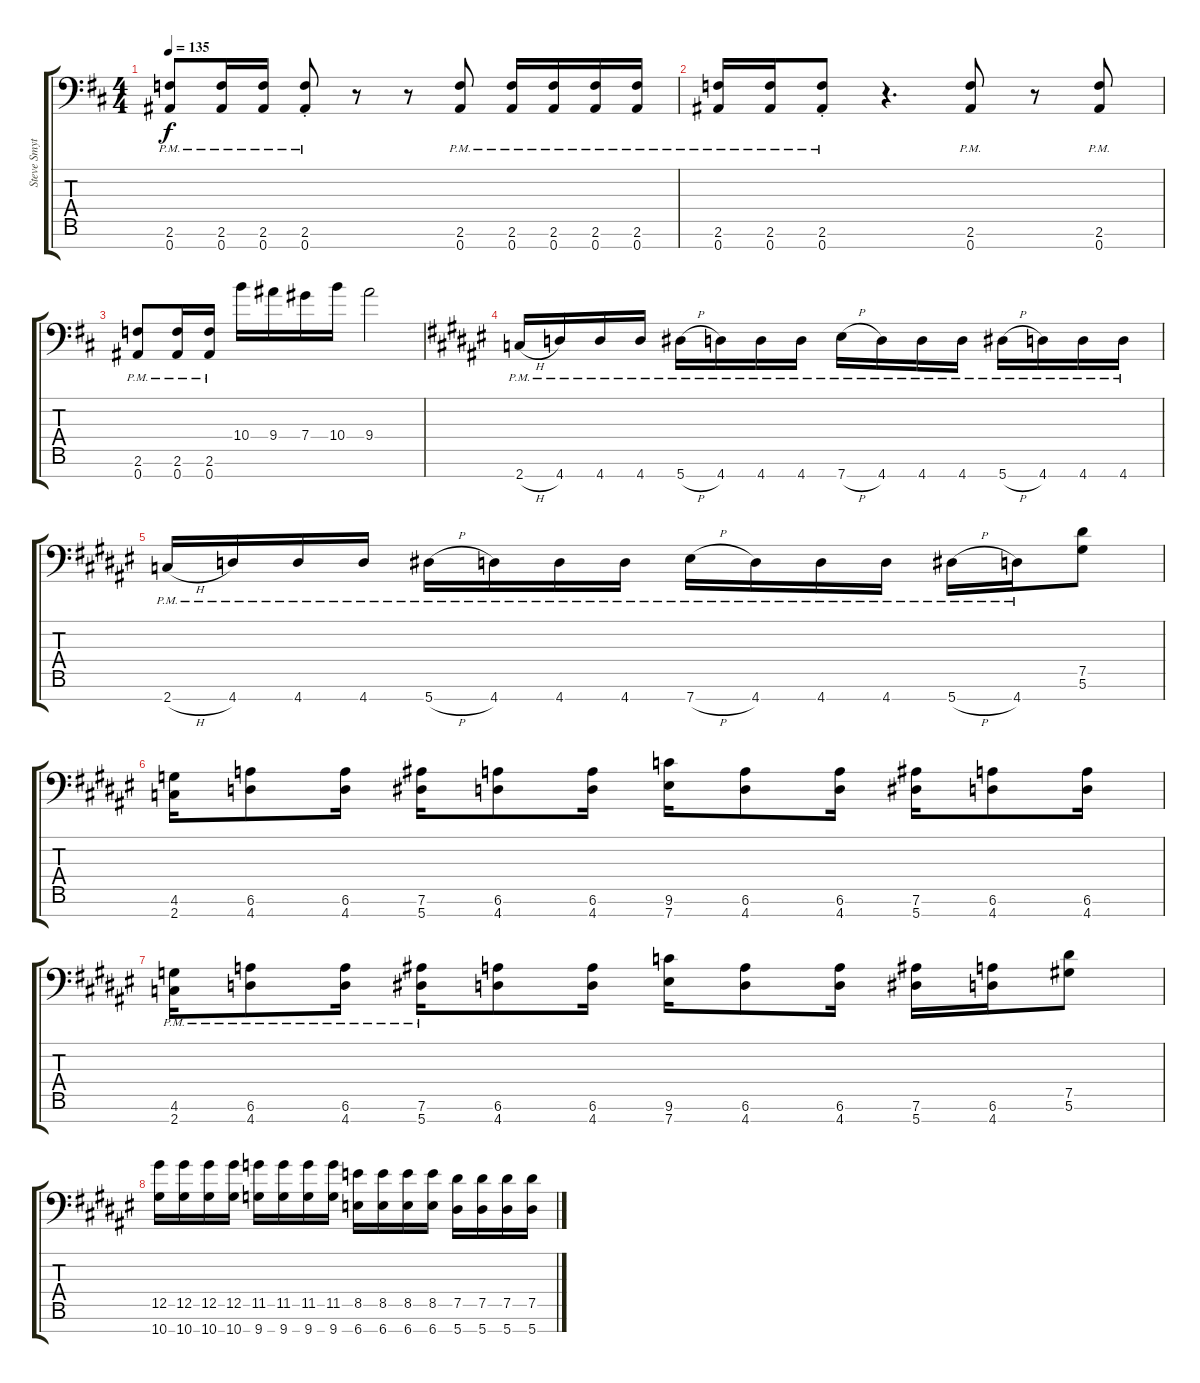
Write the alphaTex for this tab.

\track ("Steve Smyth" "Steve Smyt") {instrument distortionguitar}
\staff {score tabs}
\tuning (Eb4 Bb3 Gb3 Db3 Ab2 Eb2 Bb1) {hide}
\ts (4 4)
\tempo 135
\clef f4
\ks d
(2.6{pm} 0.7{pm}).8{dy f} (2.6{pm} 0.7{pm}).16 (2.6{pm} 0.7{pm}).16 (2.6{pm st} 0.7{pm st}).8 r.8 r.8 (2.6{pm} 0.7{pm}).8 (2.6{pm} 0.7{pm}).16 (2.6{pm} 0.7{pm}).16 (2.6{pm} 0.7{pm}).16 (2.6{pm} 0.7{pm}).16 |
(2.6{pm} 0.7{pm}).16 (2.6{pm} 0.7{pm}).16 (2.6{pm st} 0.7{pm st}).8 r.4{d} (2.6{pm} 0.7{pm}).8 r.8 (2.6{pm} 0.7{pm}).8 |
(2.6{pm} 0.7{pm}).8 (2.6{pm} 0.7{pm}).16 (2.6{pm} 0.7{pm}).16 10.4.16 9.4.16 7.4.16 10.4.16 9.4.2 |
\ks f#
2.7{h pm}.16 4.7{pm}.16 4.7{pm}.16 4.7{pm}.16 5.7{h pm}.16 4.7{pm}.16 4.7{pm}.16 4.7{pm}.16 7.7{h pm}.16 4.7{pm}.16 4.7{pm}.16 4.7{pm}.16 5.7{h pm}.16 4.7{pm}.16 4.7{pm}.16 4.7{pm}.16 |
2.7{h pm}.16 4.7{pm}.16 4.7{pm}.16 4.7{pm}.16 5.7{h pm}.16 4.7{pm}.16 4.7{pm}.16 4.7{pm}.16 7.7{h pm}.16 4.7{pm}.16 4.7{pm}.16 4.7{pm}.16 5.7{h pm}.16 4.7{pm}.16 (7.5 5.6).8 |
(4.6 2.7).16 (6.6 4.7).8 (6.6 4.7).16 (7.6 5.7).16 (6.6 4.7).8 (6.6 4.7).16 (9.6 7.7).16 (6.6 4.7).8 (6.6 4.7).16 (7.6 5.7).16 (6.6 4.7).8 (6.6 4.7).16 |
(4.6{pm} 2.7{pm}).16 (6.6{pm} 4.7{pm}).8 (6.6{pm} 4.7{pm}).16 (7.6{pm} 5.7{pm}).16 (6.6 4.7).8 (6.6 4.7).16 (9.6 7.7).16 (6.6 4.7).8 (6.6 4.7).16 (7.6 5.7).16 (6.6 4.7).16 (7.5 5.6).8 |
(12.5 10.7).16 (12.5 10.7).16 (12.5 10.7).16 (12.5 10.7).16 (11.5 9.7).16 (11.5 9.7).16 (11.5 9.7).16 (11.5 9.7).16 (8.5 6.7).16 (8.5 6.7).16 (8.5 6.7).16 (8.5 6.7).16 (7.5 5.7).16 (7.5 5.7).16 (7.5 5.7).16 (7.5 5.7).16
